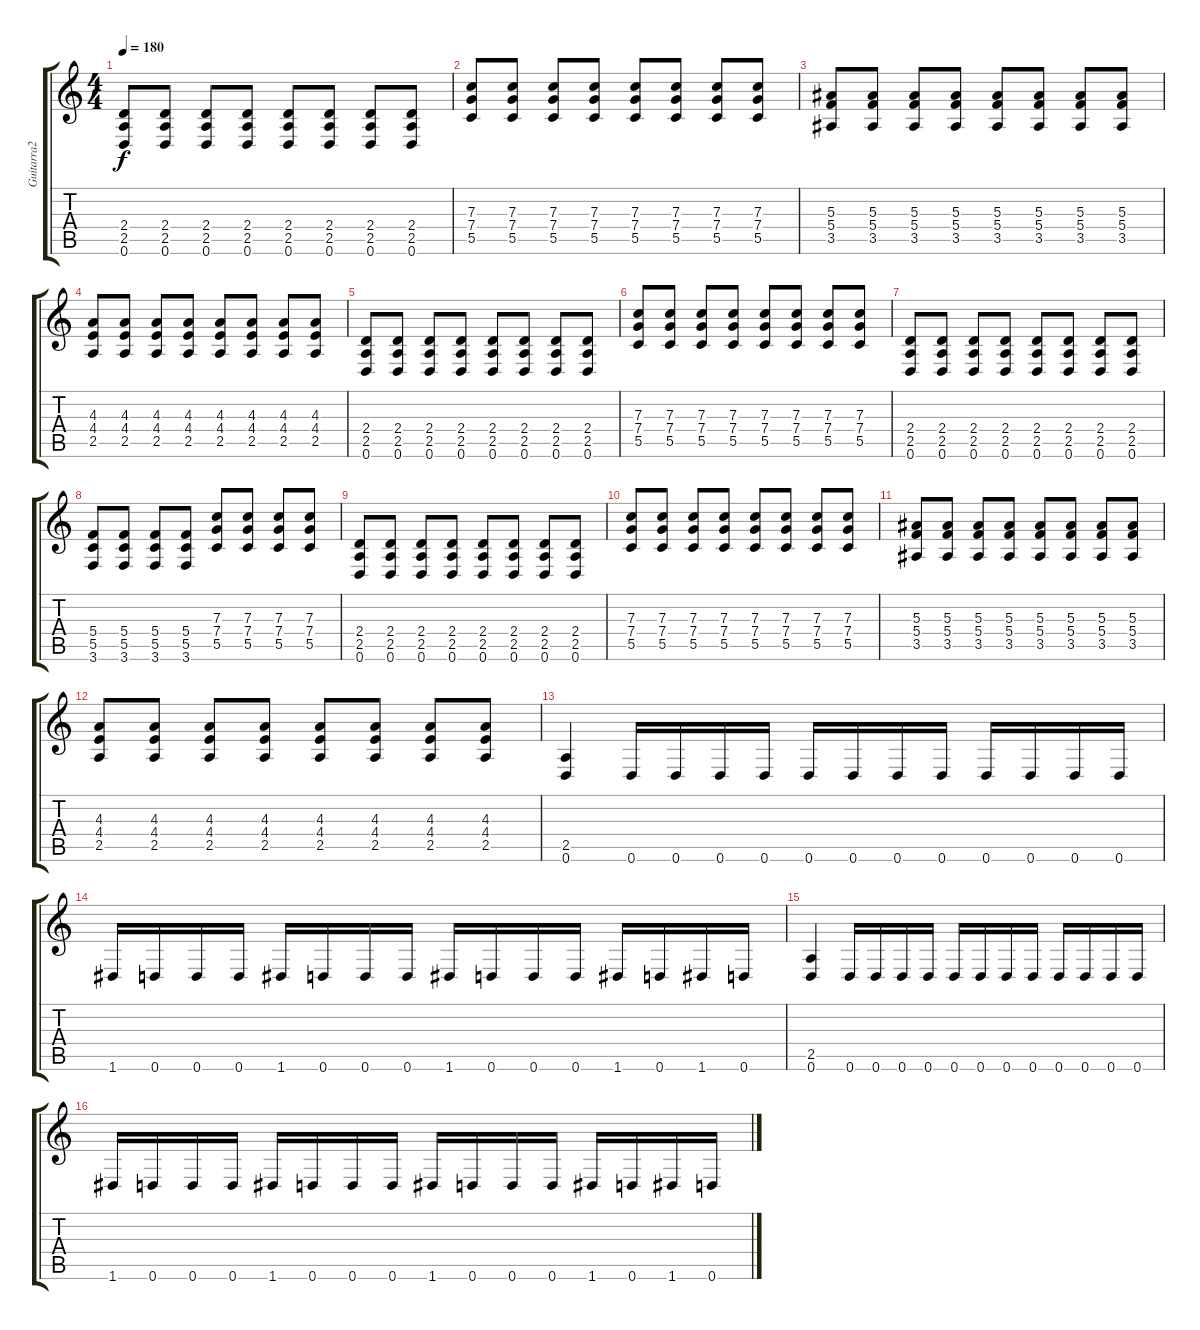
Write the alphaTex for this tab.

\track ("Guitarra2" "Guitarra2") {instrument distortionguitar}
\staff {score tabs}
\tuning (D4 A3 F3 C3 G2 D2) {hide}
\ts (4 4)
\tempo 180
\clef g2
\ks c
(2.4 2.5 0.6).8{dy f} (2.4 2.5 0.6).8 (2.4 2.5 0.6).8 (2.4 2.5 0.6).8 (2.4 2.5 0.6).8 (2.4 2.5 0.6).8 (2.4 2.5 0.6).8 (2.4 2.5 0.6).8 |
(7.3 7.4 5.5).8 (7.3 7.4 5.5).8 (7.3 7.4 5.5).8 (7.3 7.4 5.5).8 (7.3 7.4 5.5).8 (7.3 7.4 5.5).8 (7.3 7.4 5.5).8 (7.3 7.4 5.5).8 |
(5.3 5.4 3.5).8 (5.3 5.4 3.5).8 (5.3 5.4 3.5).8 (5.3 5.4 3.5).8 (5.3 5.4 3.5).8 (5.3 5.4 3.5).8 (5.3 5.4 3.5).8 (5.3 5.4 3.5).8 |
(4.3 4.4 2.5).8 (4.3 4.4 2.5).8 (4.3 4.4 2.5).8 (4.3 4.4 2.5).8 (4.3 4.4 2.5).8 (4.3 4.4 2.5).8 (4.3 4.4 2.5).8 (4.3 4.4 2.5).8 |
(2.4 2.5 0.6).8 (2.4 2.5 0.6).8 (2.4 2.5 0.6).8 (2.4 2.5 0.6).8 (2.4 2.5 0.6).8 (2.4 2.5 0.6).8 (2.4 2.5 0.6).8 (2.4 2.5 0.6).8 |
(7.3 7.4 5.5).8 (7.3 7.4 5.5).8 (7.3 7.4 5.5).8 (7.3 7.4 5.5).8 (7.3 7.4 5.5).8 (7.3 7.4 5.5).8 (7.3 7.4 5.5).8 (7.3 7.4 5.5).8 |
(2.4 2.5 0.6).8 (2.4 2.5 0.6).8 (2.4 2.5 0.6).8 (2.4 2.5 0.6).8 (2.4 2.5 0.6).8 (2.4 2.5 0.6).8 (2.4 2.5 0.6).8 (2.4 2.5 0.6).8 |
(5.4 5.5 3.6).8 (5.4 5.5 3.6).8 (5.4 5.5 3.6).8 (5.4 5.5 3.6).8 (7.3 7.4 5.5).8 (7.3 7.4 5.5).8 (7.3 7.4 5.5).8 (7.3 7.4 5.5).8 |
(2.4 2.5 0.6).8 (2.4 2.5 0.6).8 (2.4 2.5 0.6).8 (2.4 2.5 0.6).8 (2.4 2.5 0.6).8 (2.4 2.5 0.6).8 (2.4 2.5 0.6).8 (2.4 2.5 0.6).8 |
(7.3 7.4 5.5).8 (7.3 7.4 5.5).8 (7.3 7.4 5.5).8 (7.3 7.4 5.5).8 (7.3 7.4 5.5).8 (7.3 7.4 5.5).8 (7.3 7.4 5.5).8 (7.3 7.4 5.5).8 |
(5.3 5.4 3.5).8 (5.3 5.4 3.5).8 (5.3 5.4 3.5).8 (5.3 5.4 3.5).8 (5.3 5.4 3.5).8 (5.3 5.4 3.5).8 (5.3 5.4 3.5).8 (5.3 5.4 3.5).8 |
(4.3 4.4 2.5).8 (4.3 4.4 2.5).8 (4.3 4.4 2.5).8 (4.3 4.4 2.5).8 (4.3 4.4 2.5).8 (4.3 4.4 2.5).8 (4.3 4.4 2.5).8 (4.3 4.4 2.5).8 |
(2.5 0.6).4 0.6.16 0.6.16 0.6.16 0.6.16 0.6.16 0.6.16 0.6.16 0.6.16 0.6.16 0.6.16 0.6.16 0.6.16 |
1.6.16 0.6.16 0.6.16 0.6.16 1.6.16 0.6.16 0.6.16 0.6.16 1.6.16 0.6.16 0.6.16 0.6.16 1.6.16 0.6.16 1.6.16 0.6.16 |
(2.5 0.6).4 0.6.16 0.6.16 0.6.16 0.6.16 0.6.16 0.6.16 0.6.16 0.6.16 0.6.16 0.6.16 0.6.16 0.6.16 |
1.6.16 0.6.16 0.6.16 0.6.16 1.6.16 0.6.16 0.6.16 0.6.16 1.6.16 0.6.16 0.6.16 0.6.16 1.6.16 0.6.16 1.6.16 0.6.16
